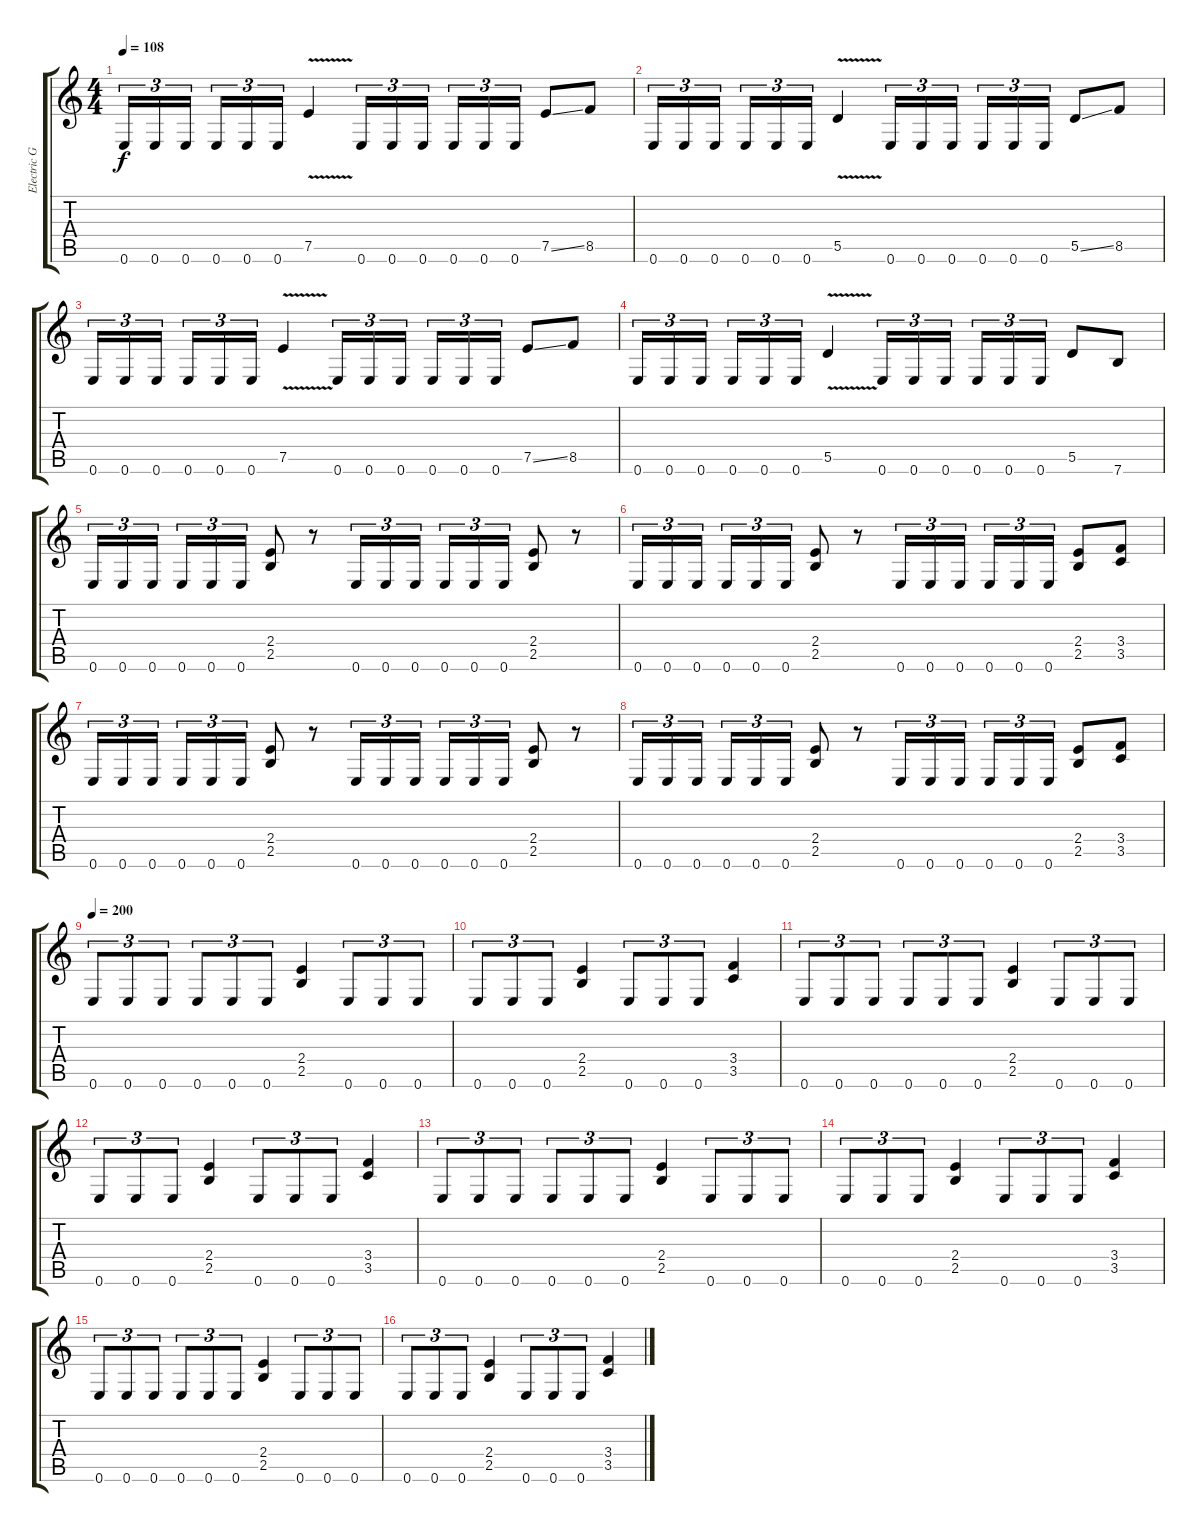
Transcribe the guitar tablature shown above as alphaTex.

\track ("Electric Guitar (Guitar 2)" "Electric G") {instrument electricguitarclean}
\staff {score tabs}
\tuning (E4 B3 G3 D3 A2 E2) {hide}
\ts (4 4)
\tempo 108
\clef g2
\ks c
0.6.16{tu (3 2) dy f} 0.6.16{tu (3 2)} 0.6.16{tu (3 2) beam splitsecondary} 0.6.16{tu (3 2)} 0.6.16{tu (3 2)} 0.6.16{tu (3 2)} 7.5{v}.4 0.6.16{tu (3 2)} 0.6.16{tu (3 2)} 0.6.16{tu (3 2) beam splitsecondary} 0.6.16{tu (3 2)} 0.6.16{tu (3 2)} 0.6.16{tu (3 2)} 7.5{ss}.8 8.5.8 |
0.6.16{tu (3 2)} 0.6.16{tu (3 2)} 0.6.16{tu (3 2) beam splitsecondary} 0.6.16{tu (3 2)} 0.6.16{tu (3 2)} 0.6.16{tu (3 2)} 5.5{v}.4 0.6.16{tu (3 2)} 0.6.16{tu (3 2)} 0.6.16{tu (3 2) beam splitsecondary} 0.6.16{tu (3 2)} 0.6.16{tu (3 2)} 0.6.16{tu (3 2)} 5.5{ss}.8 8.5.8 |
0.6.16{tu (3 2)} 0.6.16{tu (3 2)} 0.6.16{tu (3 2) beam splitsecondary} 0.6.16{tu (3 2)} 0.6.16{tu (3 2)} 0.6.16{tu (3 2)} 7.5{v}.4 0.6.16{tu (3 2)} 0.6.16{tu (3 2)} 0.6.16{tu (3 2) beam splitsecondary} 0.6.16{tu (3 2)} 0.6.16{tu (3 2)} 0.6.16{tu (3 2)} 7.5{ss}.8 8.5.8 |
0.6.16{tu (3 2)} 0.6.16{tu (3 2)} 0.6.16{tu (3 2) beam splitsecondary} 0.6.16{tu (3 2)} 0.6.16{tu (3 2)} 0.6.16{tu (3 2)} 5.5{v}.4 0.6.16{tu (3 2)} 0.6.16{tu (3 2)} 0.6.16{tu (3 2) beam splitsecondary} 0.6.16{tu (3 2)} 0.6.16{tu (3 2)} 0.6.16{tu (3 2)} 5.5.8 7.6.8 |
0.6.16{tu (3 2)} 0.6.16{tu (3 2)} 0.6.16{tu (3 2) beam splitsecondary} 0.6.16{tu (3 2)} 0.6.16{tu (3 2)} 0.6.16{tu (3 2)} (2.4 2.5).8 r.8 0.6.16{tu (3 2)} 0.6.16{tu (3 2)} 0.6.16{tu (3 2) beam splitsecondary} 0.6.16{tu (3 2)} 0.6.16{tu (3 2)} 0.6.16{tu (3 2)} (2.4 2.5).8 r.8 |
0.6.16{tu (3 2)} 0.6.16{tu (3 2)} 0.6.16{tu (3 2) beam splitsecondary} 0.6.16{tu (3 2)} 0.6.16{tu (3 2)} 0.6.16{tu (3 2)} (2.4 2.5).8 r.8 0.6.16{tu (3 2)} 0.6.16{tu (3 2)} 0.6.16{tu (3 2) beam splitsecondary} 0.6.16{tu (3 2)} 0.6.16{tu (3 2)} 0.6.16{tu (3 2)} (2.4 2.5).8 (3.4 3.5).8 |
0.6.16{tu (3 2)} 0.6.16{tu (3 2)} 0.6.16{tu (3 2) beam splitsecondary} 0.6.16{tu (3 2)} 0.6.16{tu (3 2)} 0.6.16{tu (3 2)} (2.4 2.5).8 r.8 0.6.16{tu (3 2)} 0.6.16{tu (3 2)} 0.6.16{tu (3 2) beam splitsecondary} 0.6.16{tu (3 2)} 0.6.16{tu (3 2)} 0.6.16{tu (3 2)} (2.4 2.5).8 r.8 |
0.6.16{tu (3 2)} 0.6.16{tu (3 2)} 0.6.16{tu (3 2) beam splitsecondary} 0.6.16{tu (3 2)} 0.6.16{tu (3 2)} 0.6.16{tu (3 2)} (2.4 2.5).8 r.8 0.6.16{tu (3 2)} 0.6.16{tu (3 2)} 0.6.16{tu (3 2) beam splitsecondary} 0.6.16{tu (3 2)} 0.6.16{tu (3 2)} 0.6.16{tu (3 2)} (2.4 2.5).8 (3.4 3.5).8 |
\tempo 200
0.6.8{tu (3 2)} 0.6.8{tu (3 2)} 0.6.8{tu (3 2)} 0.6.8{tu (3 2)} 0.6.8{tu (3 2)} 0.6.8{tu (3 2)} (2.4 2.5).4 0.6.8{tu (3 2)} 0.6.8{tu (3 2)} 0.6.8{tu (3 2)} |
0.6.8{tu (3 2)} 0.6.8{tu (3 2)} 0.6.8{tu (3 2)} (2.4 2.5).4 0.6.8{tu (3 2)} 0.6.8{tu (3 2)} 0.6.8{tu (3 2)} (3.4 3.5).4 |
0.6.8{tu (3 2)} 0.6.8{tu (3 2)} 0.6.8{tu (3 2)} 0.6.8{tu (3 2)} 0.6.8{tu (3 2)} 0.6.8{tu (3 2)} (2.4 2.5).4 0.6.8{tu (3 2)} 0.6.8{tu (3 2)} 0.6.8{tu (3 2)} |
0.6.8{tu (3 2)} 0.6.8{tu (3 2)} 0.6.8{tu (3 2)} (2.4 2.5).4 0.6.8{tu (3 2)} 0.6.8{tu (3 2)} 0.6.8{tu (3 2)} (3.4 3.5).4 |
0.6.8{tu (3 2)} 0.6.8{tu (3 2)} 0.6.8{tu (3 2)} 0.6.8{tu (3 2)} 0.6.8{tu (3 2)} 0.6.8{tu (3 2)} (2.4 2.5).4 0.6.8{tu (3 2)} 0.6.8{tu (3 2)} 0.6.8{tu (3 2)} |
0.6.8{tu (3 2)} 0.6.8{tu (3 2)} 0.6.8{tu (3 2)} (2.4 2.5).4 0.6.8{tu (3 2)} 0.6.8{tu (3 2)} 0.6.8{tu (3 2)} (3.4 3.5).4 |
0.6.8{tu (3 2)} 0.6.8{tu (3 2)} 0.6.8{tu (3 2)} 0.6.8{tu (3 2)} 0.6.8{tu (3 2)} 0.6.8{tu (3 2)} (2.4 2.5).4 0.6.8{tu (3 2)} 0.6.8{tu (3 2)} 0.6.8{tu (3 2)} |
0.6.8{tu (3 2)} 0.6.8{tu (3 2)} 0.6.8{tu (3 2)} (2.4 2.5).4 0.6.8{tu (3 2)} 0.6.8{tu (3 2)} 0.6.8{tu (3 2)} (3.4 3.5).4
